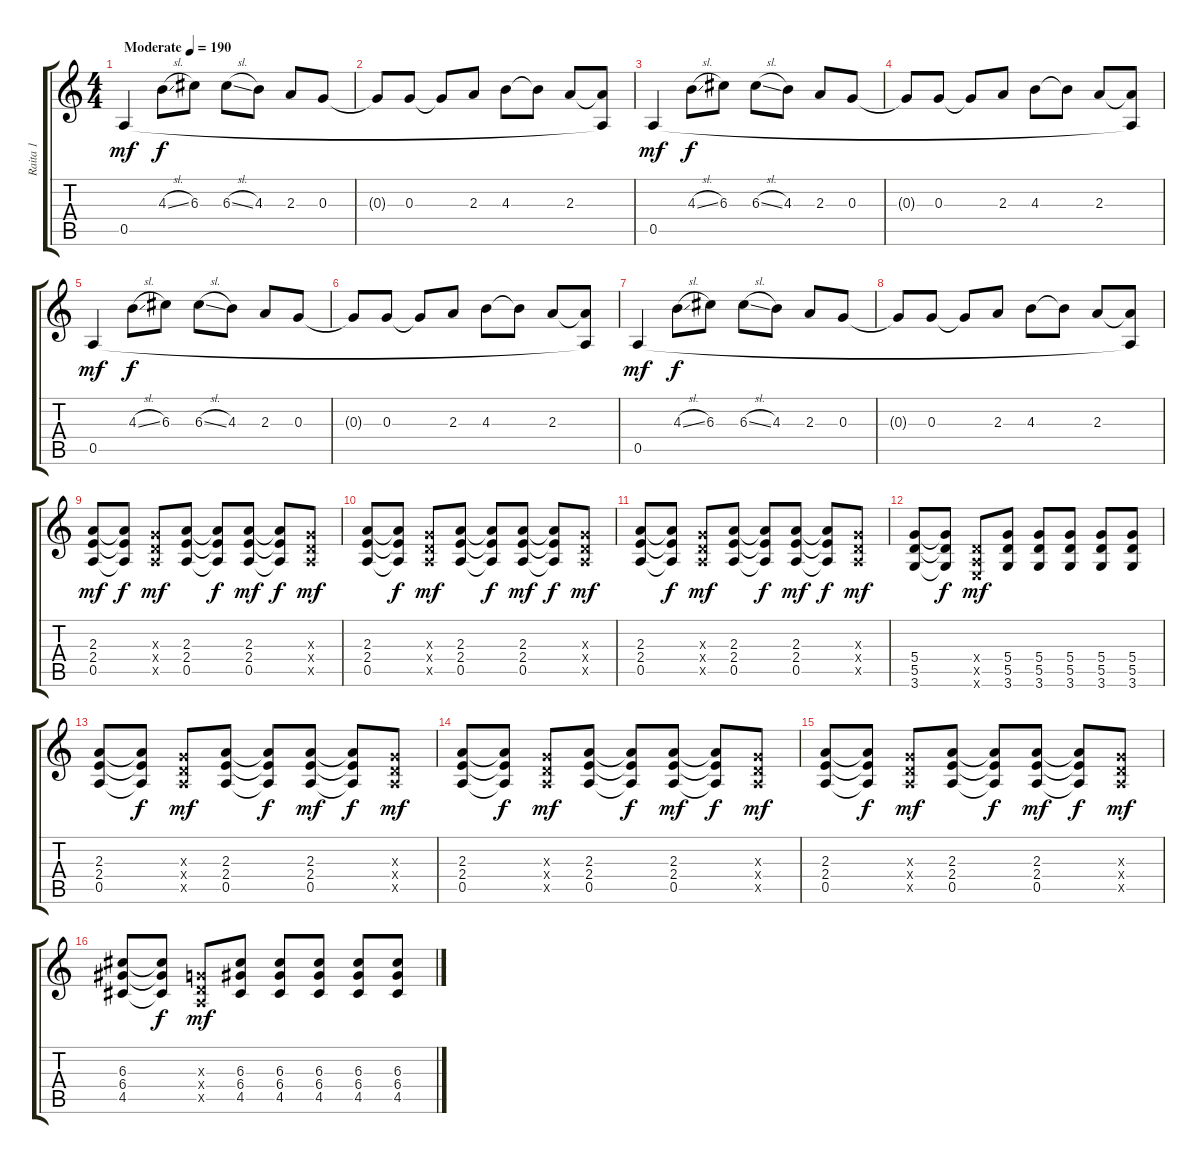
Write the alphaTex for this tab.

\track ("Raita 1" "Raita 1") {instrument overdrivenguitar}
\staff {score tabs}
\tuning (E4 B3 G3 D3 A2 E2) {hide}
\ts (4 4)
\tempo (190 "Moderate")
\clef g2
\ks c
0.5.4{dy mf instrument overdrivenguitar} 4.3{sl}.8{dy f} 6.3.8 6.3{sl}.8 4.3.8 2.3.8 0.3.8 |
0.3{t}.8 0.3.8 0.3{t}.8 2.3.8 4.3.8 4.3{t}.8 2.3.8 (2.3{t} 0.5{t}).8 |
0.5.4{dy mf} 4.3{sl}.8{dy f} 6.3.8 6.3{sl}.8 4.3.8 2.3.8 0.3.8 |
0.3{t}.8 0.3.8 0.3{t}.8 2.3.8 4.3.8 4.3{t}.8 2.3.8 (2.3{t} 0.5{t}).8 |
0.5.4{dy mf} 4.3{sl}.8{dy f} 6.3.8 6.3{sl}.8 4.3.8 2.3.8 0.3.8 |
0.3{t}.8 0.3.8 0.3{t}.8 2.3.8 4.3.8 4.3{t}.8 2.3.8 (2.3{t} 0.5{t}).8 |
0.5.4{dy mf} 4.3{sl}.8{dy f} 6.3.8 6.3{sl}.8 4.3.8 2.3.8 0.3.8 |
0.3{t}.8 0.3.8 0.3{t}.8 2.3.8 4.3.8 4.3{t}.8 2.3.8 (2.3{t} 0.5{t}).8 |
(2.3 2.4 0.5).8{dy mf instrument distortionguitar} (2.3{t} 2.4{t} 0.5{t}).8{dy f} (0.3{x} 0.4{x} 0.5{x}).8{dy mf} (2.3 2.4 0.5).8 (2.3{t} 2.4{t} 0.5{t}).8{dy f} (2.3 2.4 0.5).8{dy mf} (2.3{t} 2.4{t} 0.5{t}).8{dy f} (0.3{x} 0.4{x} 0.5{x}).8{dy mf} |
(2.3 2.4 0.5).8 (2.3{t} 2.4{t} 0.5{t}).8{dy f} (0.3{x} 0.4{x} 0.5{x}).8{dy mf} (2.3 2.4 0.5).8 (2.3{t} 2.4{t} 0.5{t}).8{dy f} (2.3 2.4 0.5).8{dy mf} (2.3{t} 2.4{t} 0.5{t}).8{dy f} (0.3{x} 0.4{x} 0.5{x}).8{dy mf} |
(2.3 2.4 0.5).8 (2.3{t} 2.4{t} 0.5{t}).8{dy f} (0.3{x} 0.4{x} 0.5{x}).8{dy mf} (2.3 2.4 0.5).8 (2.3{t} 2.4{t} 0.5{t}).8{dy f} (2.3 2.4 0.5).8{dy mf} (2.3{t} 2.4{t} 0.5{t}).8{dy f} (0.3{x} 0.4{x} 0.5{x}).8{dy mf} |
(5.4 5.5 3.6).8 (5.4{t} 5.5{t} 3.6{t}).8{dy f} (0.4{x} 0.5{x} 0.6{x}).8{dy mf} (5.4 5.5 3.6).8 (5.4 5.5 3.6).8 (5.4 5.5 3.6).8 (5.4 5.5 3.6).8 (5.4 5.5 3.6).8 |
(2.3 2.4 0.5).8 (2.3{t} 2.4{t} 0.5{t}).8{dy f} (0.3{x} 0.4{x} 0.5{x}).8{dy mf} (2.3 2.4 0.5).8 (2.3{t} 2.4{t} 0.5{t}).8{dy f} (2.3 2.4 0.5).8{dy mf} (2.3{t} 2.4{t} 0.5{t}).8{dy f} (0.3{x} 0.4{x} 0.5{x}).8{dy mf} |
(2.3 2.4 0.5).8 (2.3{t} 2.4{t} 0.5{t}).8{dy f} (0.3{x} 0.4{x} 0.5{x}).8{dy mf} (2.3 2.4 0.5).8 (2.3{t} 2.4{t} 0.5{t}).8{dy f} (2.3 2.4 0.5).8{dy mf} (2.3{t} 2.4{t} 0.5{t}).8{dy f} (0.3{x} 0.4{x} 0.5{x}).8{dy mf} |
(2.3 2.4 0.5).8 (2.3{t} 2.4{t} 0.5{t}).8{dy f} (0.3{x} 0.4{x} 0.5{x}).8{dy mf} (2.3 2.4 0.5).8 (2.3{t} 2.4{t} 0.5{t}).8{dy f} (2.3 2.4 0.5).8{dy mf} (2.3{t} 2.4{t} 0.5{t}).8{dy f} (0.3{x} 0.4{x} 0.5{x}).8{dy mf} |
(6.3 6.4 4.5).8 (6.3{t} 6.4{t} 4.5{t}).8{dy f} (0.3{x} 0.4{x} 0.5{x}).8{dy mf} (6.3 6.4 4.5).8 (6.3 6.4 4.5).8 (6.3 6.4 4.5).8 (6.3 6.4 4.5).8 (6.3 6.4 4.5).8
